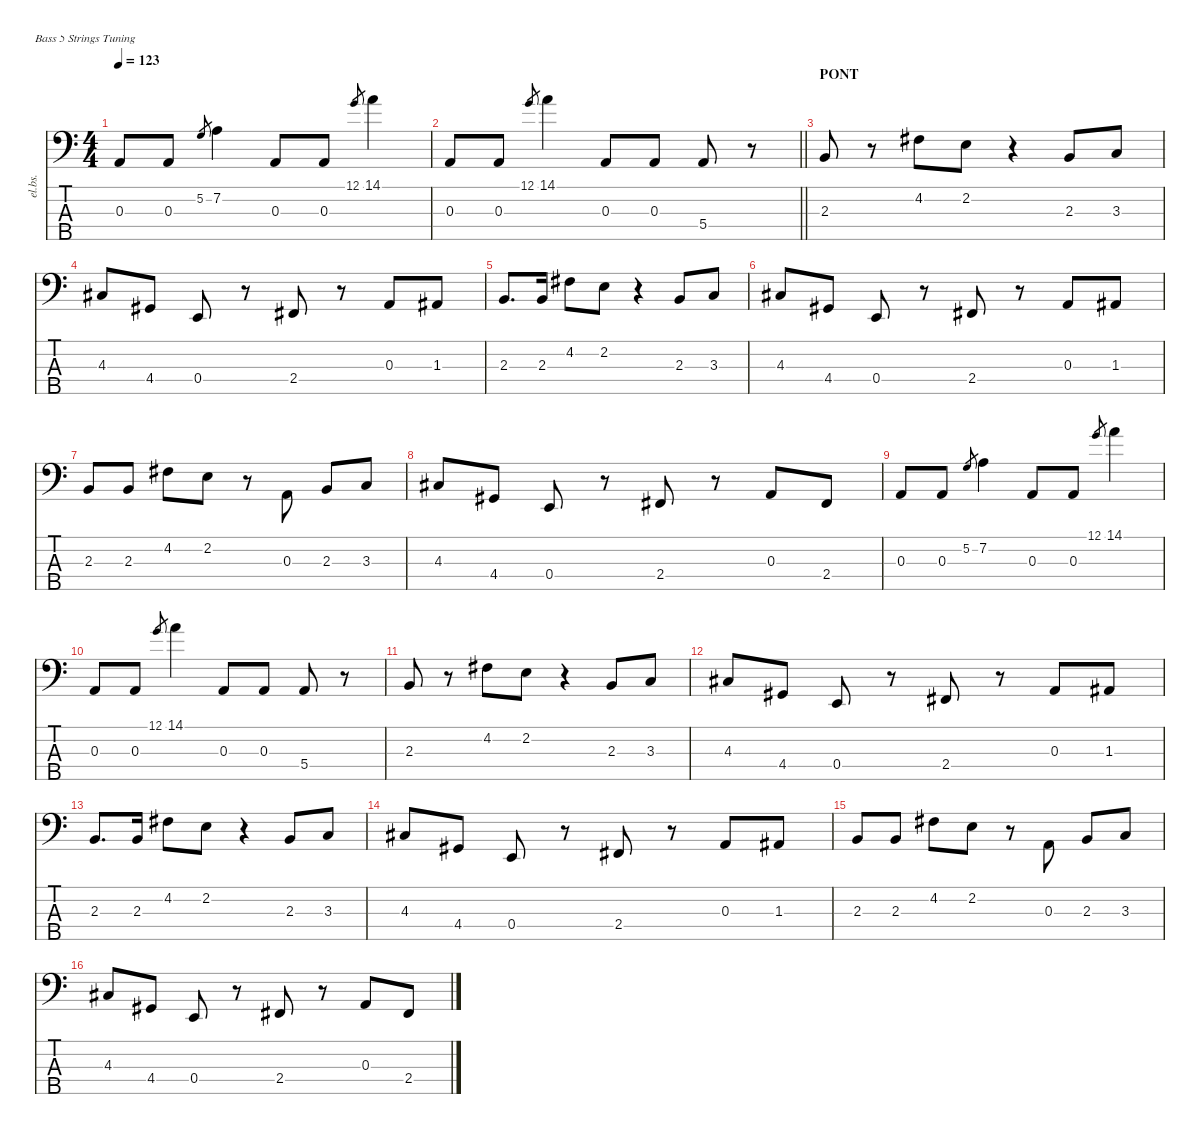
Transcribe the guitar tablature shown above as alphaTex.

\defaultSystemsLayout 4
\hideDynamics
\bracketExtendMode nobrackets
\otherSystemsTrackNameOrientation horizontal
\track ("Bass 2" "el.bs.") {instrument electricbassfinger}
\staff {score tabs}
\tuning (G2 D2 A1 E1 B0)
\ts (4 4)
\tempo 123
\clef f4
\ks c
0.3.8{dy fff beam Up} 0.3.8{beam Up} 5.2.8{gr dy p beam Up} 7.2.4{dy fff beam Down} 0.3.8{beam Up} 0.3.8{beam Up} 12.1.8{gr dy mf beam Up} 14.1.4{dy fff beam Down} |
\barLineRight lightlight
0.3.8{beam Up} 0.3.8{beam Up} 12.1.8{gr dy mf beam Up} 14.1.4{dy fff beam Down} 0.3.8{beam Up} 0.3.8{beam Up} 5.4.8{beam Up} r.8{beam Up} |
\section ("" "PONT")
2.3.8{beam Up} r.8{beam Up} 4.2{acc #}.8{beam Down} 2.2.8{beam Down} r.4{beam Down} 2.3.8{beam Up} 3.3.8{beam Up} |
4.3{acc #}.8{beam Up} 4.4{acc #}.8{beam Up} 0.4.8{beam Up} r.8{beam Up} 2.4{acc #}.8{beam Up} r.8{beam Up} 0.3.8{beam Up} 1.3{acc #}.8{beam Up} |
2.3.8{d beam Up} 2.3.16{beam Up} 4.2{acc #}.8{beam Down} 2.2.8{beam Down} r.4{beam Down} 2.3.8{beam Up} 3.3.8{beam Up} |
4.3{acc #}.8{beam Up} 4.4{acc #}.8{beam Up} 0.4.8{beam Up} r.8{beam Up} 2.4{acc #}.8{beam Up} r.8{beam Up} 0.3.8{beam Up} 1.3{acc #}.8{beam Up} |
2.3.8{beam Up} 2.3.8{beam Up} 4.2{acc #}.8{beam Down} 2.2.8{beam Down} r.8{beam Down} 0.3.8{beam Up} 2.3.8{beam Up} 3.3.8{beam Up} |
4.3{acc #}.8{beam Up} 4.4{acc #}.8{beam Up} 0.4.8{beam Up} r.8{beam Up} 2.4{acc #}.8{beam Up} r.8{beam Up} 0.3.8{beam Up} 2.4{acc #}.8{beam Up} |
0.3.8{beam Up} 0.3.8{beam Up} 5.2.8{gr dy p beam Up} 7.2.4{dy fff beam Down} 0.3.8{beam Up} 0.3.8{beam Up} 12.1.8{gr dy mf beam Up} 14.1.4{dy fff beam Down} |
0.3.8{beam Up} 0.3.8{beam Up} 12.1.8{gr dy mf beam Up} 14.1.4{dy fff beam Down} 0.3.8{beam Up} 0.3.8{beam Up} 5.4.8{beam Up} r.8{beam Up} |
2.3.8{beam Up} r.8{beam Up} 4.2{acc #}.8{beam Down} 2.2.8{beam Down} r.4{beam Down} 2.3.8{beam Up} 3.3.8{beam Up} |
4.3{acc #}.8{beam Up} 4.4{acc #}.8{beam Up} 0.4.8{beam Up} r.8{beam Up} 2.4{acc #}.8{beam Up} r.8{beam Up} 0.3.8{beam Up} 1.3{acc #}.8{beam Up} |
2.3.8{d beam Up} 2.3.16{beam Up} 4.2{acc #}.8{beam Down} 2.2.8{beam Down} r.4{beam Down} 2.3.8{beam Up} 3.3.8{beam Up} |
4.3{acc #}.8{beam Up} 4.4{acc #}.8{beam Up} 0.4.8{beam Up} r.8{beam Up} 2.4{acc #}.8{beam Up} r.8{beam Up} 0.3.8{beam Up} 1.3{acc #}.8{beam Up} |
2.3.8{beam Up} 2.3.8{beam Up} 4.2{acc #}.8{beam Down} 2.2.8{beam Down} r.8{beam Down} 0.3.8{beam Up} 2.3.8{beam Up} 3.3.8{beam Up} |
4.3{acc #}.8{beam Up} 4.4{acc #}.8{beam Up} 0.4.8{beam Up} r.8{beam Up} 2.4{acc #}.8{beam Up} r.8{beam Up} 0.3.8{beam Up} 2.4{acc #}.8{beam Up}
